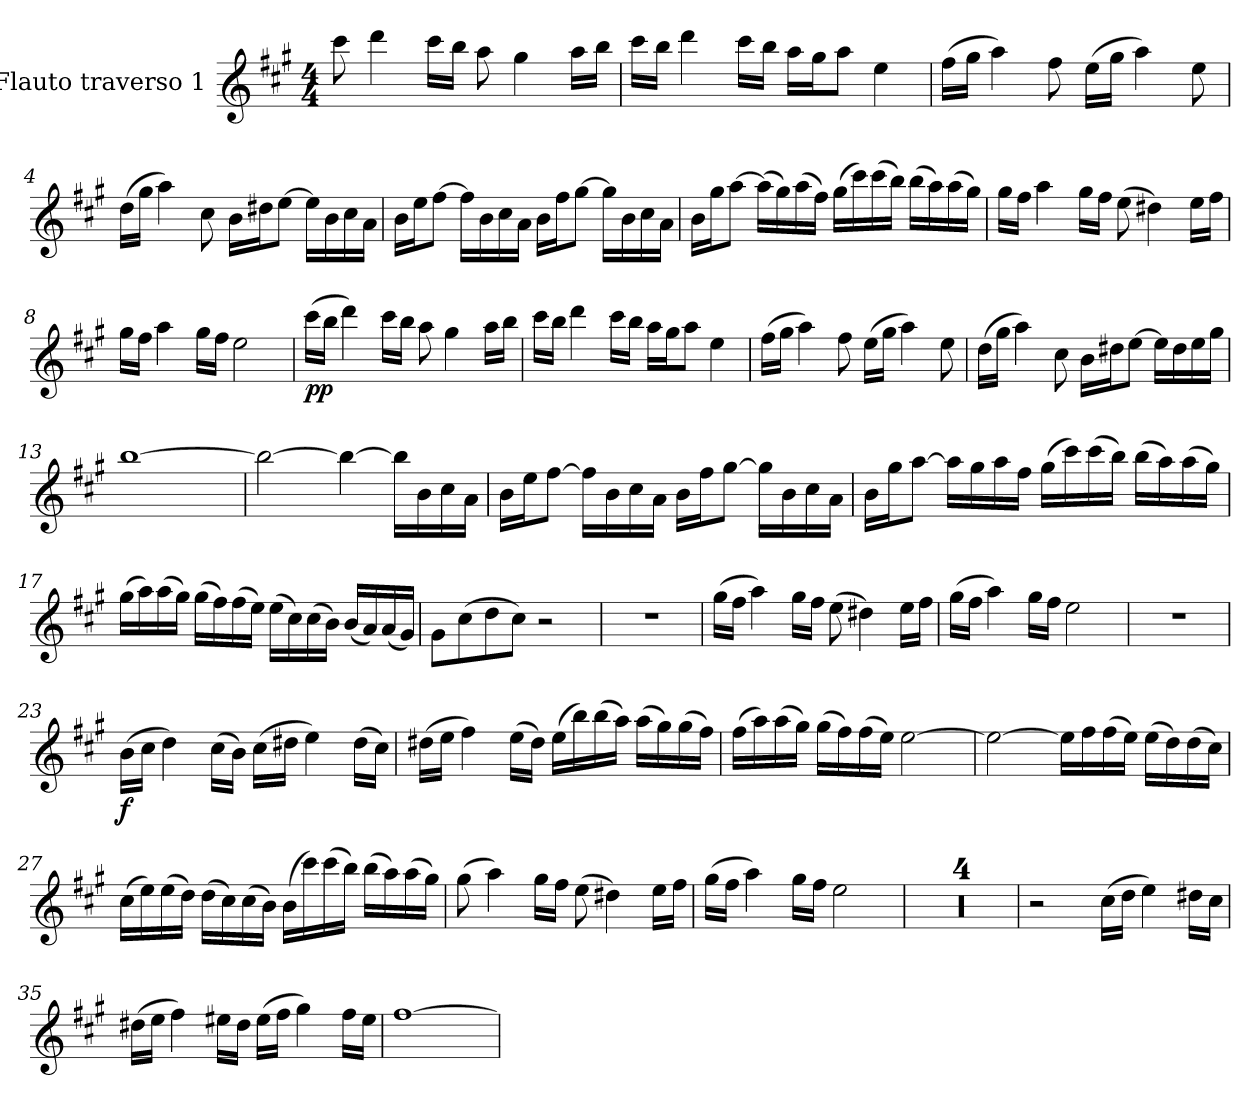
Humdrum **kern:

**kern	**dynam
*part1	*part1
*staff1	*staff1
*I"Flauto traverso 1	*
*I'Fl. tr. 1	*
*clefG2	*
*k[f#c#g#]	*
*M4/4	*
=1	=1
8ccc#\	.
4ddd\	.
16ccc#\LL	.
16bb\JJ	.
8aa\	.
4gg#\	.
16aa\LL	.
16bb\JJ	.
=2	=2
16ccc#\LL	.
16bb\JJ	.
4ddd\	.
16ccc#\LL	.
16bb\JJ	.
16aa\LL	.
16gg#\J	.
8aa\J	.
4ee\	.
=3	=3
(16ff#\LL	.
16gg#\JJ	.
4aa\)	.
8ff#\	.
(16ee\LL	.
16gg#\JJ	.
4aa\)	.
8ee\	.
!!LO:LB:g=z
=4	=4
(16dd\LL	.
16gg#\JJ	.
4aa\)	.
8cc#\	.
16b\LL	.
16dd#X\J	.
[8ee\J	.
16ee\LL]	.
16b\	.
16cc#\	.
16a\JJ	.
=5	=5
16b\LL	.
16ee\J	.
[8ff#\J	.
16ff#\LL]	.
16b\	.
16cc#\	.
16a\JJ	.
16b\LL	.
16ff#\J	.
[8gg#\J	.
16gg#\LL]	.
16b\	.
16cc#\	.
16a\JJ	.
!!LO:LB:g=z
=6	=6
16b\LL	.
16gg#\J	.
[8aa\J	.
(16aa\LL]	.
16gg#\)	.
(16aa\	.
16ff#\JJ)	.
(16gg#\LL	.
16ccc#\)	.
(16ccc#\	.
16bb\JJ)	.
(16bb\LL	.
16aa\)	.
(16aa\	.
16gg#\JJ)	.
!!LO:LB:g=z
=7	=7
16gg#\LL	.
16ff#\JJ	.
4aa\	.
16gg#\LL	.
16ff#\JJ	.
(8ee\	.
4dd#X\)	.
16ee\LL	.
16ff#\JJ	.
=8	=8
16gg#\LL	.
16ff#\JJ	.
4aa\	.
16gg#\LL	.
16ff#\JJ	.
2ee\	.
=9	=9
!	!LO:DY:b
(16ccc#\LL	pp
16bb\JJ	.
4ddd\)	.
16ccc#\LL	.
16bb\JJ	.
8aa\	.
4gg#\	.
16aa\LL	.
16bb\JJ	.
!!LO:LB:g=z
=10	=10
16ccc#\LL	.
16bb\JJ	.
4ddd\	.
16ccc#\LL	.
16bb\JJ	.
16aa\LL	.
16gg#\J	.
8aa\J	.
4ee\	.
!!LO:LB:g=z
=11	=11
(16ff#\LL	.
16gg#\JJ	.
4aa\)	.
8ff#\	.
(16ee\LL	.
16gg#\JJ	.
4aa\)	.
8ee\	.
=12	=12
(16dd\LL	.
16gg#\JJ	.
4aa\)	.
8cc#\	.
16b\LL	.
16dd#X\J	.
[8ee\J	.
16ee\LL]	.
16dd#\	.
16ee\	.
16gg#\JJ	.
=13	=13
[1bb	.
!!LO:LB:g=z
=14	=14
2bb\_	.
4bb\_	.
16bb\LL]	.
16b\	.
16cc#\	.
16a\JJ	.
=15	=15
16b\LL	.
16ee\J	.
[8ff#\J	.
16ff#\LL]	.
16b\	.
16cc#\	.
16a\JJ	.
16b\LL	.
16ff#\J	.
[8gg#\J	.
16gg#\LL]	.
16b\	.
16cc#\	.
16a\JJ	.
!!LO:LB:g=z
=16	=16
16b\LL	.
16gg#\J	.
[8aa\J	.
16aa\LL]	.
16gg#\	.
16aa\	.
16ff#\JJ	.
(16gg#\LL	.
16ccc#\)	.
(16ccc#\	.
16bb\JJ)	.
(16bb\LL	.
16aa\)	.
(16aa\	.
16gg#\JJ)	.
!!LO:LB:g=z
=17	=17
(16gg#\LL	.
16aa\)	.
(16aa\	.
16gg#\JJ)	.
(16gg#\LL	.
16ff#\)	.
(16ff#\	.
16ee\JJ)	.
(16ee\LL	.
16cc#\)	.
(16cc#\	.
16b\JJ)	.
(16b/LL	.
16a/)	.
(16a/	.
16g#/JJ)	.
=18	=18
8g#\L	.
(8cc#\	.
8dd\	.
8cc#\J)	.
2r	.
=19	=19
1r	.
!!LO:LB:g=z
=20	=20
(16gg#\LL	.
16ff#\JJ	.
4aa\)	.
16gg#\LL	.
16ff#\JJ	.
(8ee\	.
4dd#X\)	.
16ee\LL	.
16ff#\JJ	.
=21	=21
(16gg#\LL	.
16ff#\JJ	.
4aa\)	.
16gg#\LL	.
16ff#\JJ	.
2ee\	.
=22	=22
1r	.
!!LO:LB:g=z
=23	=23
!	!LO:DY:b
(16b\LL	f
16cc#\JJ	.
4dd\)	.
(16cc#\LL	.
16b\JJ)	.
(16cc#\LL	.
16dd#X\JJ	.
4ee\)	.
(16dd#\LL	.
16cc#\JJ)	.
=24	=24
(16dd#X\LL	.
16ee\JJ	.
4ff#\)	.
(16ee\LL	.
16dd#\JJ)	.
(16ee\LL	.
16bb\)	.
(16bb\	.
16aa\JJ)	.
(16aa\LL	.
16gg#\)	.
(16gg#\	.
16ff#\JJ)	.
!!LO:LB:g=z
=25	=25
(16ff#\LL	.
16aa\)	.
(16aa\	.
16gg#\JJ)	.
(16gg#\LL	.
16ff#\)	.
(16ff#\	.
16ee\JJ)	.
[2ee\	.
!!LO:PB:g=z
=26	=26
2ee\_	.
16ee\LL]	.
16ff#\	.
(16ff#\	.
16ee\JJ)	.
(16ee\LL	.
16dd\)	.
(16dd\	.
16cc#\JJ)	.
=27	=27
(16cc#\LL	.
16ee\)	.
(16ee\	.
16dd\JJ)	.
(16dd\LL	.
16cc#\)	.
(16cc#\	.
16b\JJ)	.
(16b\LL	.
16ccc#\)	.
(16ccc#\	.
16bb\JJ)	.
(16bb\LL	.
16aa\)	.
(16aa\	.
16gg#\JJ)	.
!!LO:LB:g=z
=28	=28
(8gg#\	.
4aa\)	.
16gg#\LL	.
16ff#\JJ	.
(8ee\	.
4dd#X\)	.
16ee\LL	.
16ff#\JJ	.
!!LO:LB:g=z
=29	=29
(16gg#\LL	.
16ff#\JJ	.
4aa\)	.
16gg#\LL	.
16ff#\JJ	.
2ee\	.
=30	=30
1r	.
=31	=31
1r	.
=32	=32
1r	.
=33	=33
1r	.
=34	=34
2r	.
(16cc#\LL	.
16dd\JJ	.
4ee\)	.
16dd#X\LL	.
16cc#\JJ	.
!!LO:LB:g=z
=35	=35
(16dd#X\LL	.
16ee\JJ	.
4ff#\)	.
16ee#X\LL	.
16dd#\JJ	.
(16ee#\LL	.
16ff#\JJ	.
4gg#\)	.
16ff#\LL	.
16ee#\JJ	.
=36	=36
[1ff#	.
=	=
*-	*-
